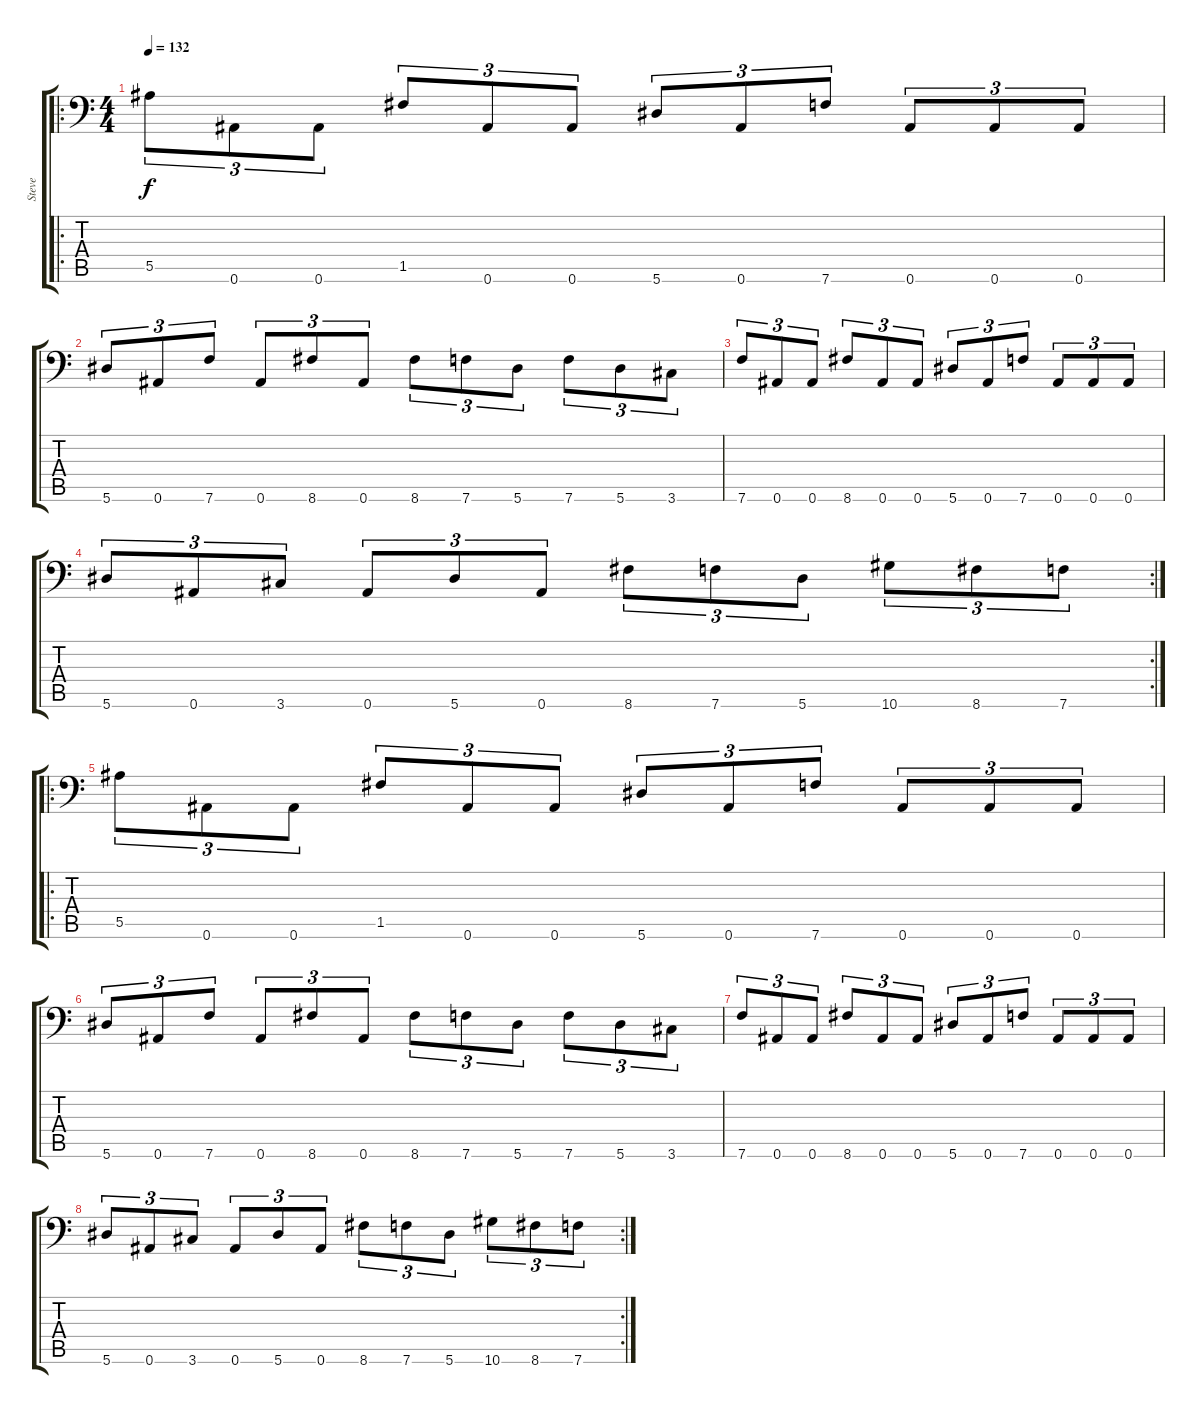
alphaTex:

\track ("Steve" "Steve") {instrument distortionguitar}
\staff {score tabs}
\tuning (C4 G3 Eb3 Bb2 F2 Bb1) {hide}
\ro
\ts (4 4)
\tempo 132
\clef f4
\ks c
5.5.8{tu (3 2) dy f instrument distortionguitar} 0.6.8{tu (3 2)} 0.6.8{tu (3 2)} 1.5.8{tu (3 2)} 0.6.8{tu (3 2)} 0.6.8{tu (3 2)} 5.6.8{tu (3 2)} 0.6.8{tu (3 2)} 7.6.8{tu (3 2)} 0.6.8{tu (3 2)} 0.6.8{tu (3 2)} 0.6.8{tu (3 2)} |
5.6.8{tu (3 2)} 0.6.8{tu (3 2)} 7.6.8{tu (3 2)} 0.6.8{tu (3 2)} 8.6.8{tu (3 2)} 0.6.8{tu (3 2)} 8.6.8{tu (3 2)} 7.6.8{tu (3 2)} 5.6.8{tu (3 2)} 7.6.8{tu (3 2)} 5.6.8{tu (3 2)} 3.6.8{tu (3 2)} |
7.6.8{tu (3 2)} 0.6.8{tu (3 2)} 0.6.8{tu (3 2)} 8.6.8{tu (3 2)} 0.6.8{tu (3 2)} 0.6.8{tu (3 2)} 5.6.8{tu (3 2)} 0.6.8{tu (3 2)} 7.6.8{tu (3 2)} 0.6.8{tu (3 2)} 0.6.8{tu (3 2)} 0.6.8{tu (3 2)} |
\rc 2
5.6.8{tu (3 2)} 0.6.8{tu (3 2)} 3.6.8{tu (3 2)} 0.6.8{tu (3 2)} 5.6.8{tu (3 2)} 0.6.8{tu (3 2)} 8.6.8{tu (3 2)} 7.6.8{tu (3 2)} 5.6.8{tu (3 2)} 10.6.8{tu (3 2)} 8.6.8{tu (3 2)} 7.6.8{tu (3 2)} |
\ro
5.5.8{tu (3 2)} 0.6.8{tu (3 2)} 0.6.8{tu (3 2)} 1.5.8{tu (3 2)} 0.6.8{tu (3 2)} 0.6.8{tu (3 2)} 5.6.8{tu (3 2)} 0.6.8{tu (3 2)} 7.6.8{tu (3 2)} 0.6.8{tu (3 2)} 0.6.8{tu (3 2)} 0.6.8{tu (3 2)} |
5.6.8{tu (3 2)} 0.6.8{tu (3 2)} 7.6.8{tu (3 2)} 0.6.8{tu (3 2)} 8.6.8{tu (3 2)} 0.6.8{tu (3 2)} 8.6.8{tu (3 2)} 7.6.8{tu (3 2)} 5.6.8{tu (3 2)} 7.6.8{tu (3 2)} 5.6.8{tu (3 2)} 3.6.8{tu (3 2)} |
7.6.8{tu (3 2)} 0.6.8{tu (3 2)} 0.6.8{tu (3 2)} 8.6.8{tu (3 2)} 0.6.8{tu (3 2)} 0.6.8{tu (3 2)} 5.6.8{tu (3 2)} 0.6.8{tu (3 2)} 7.6.8{tu (3 2)} 0.6.8{tu (3 2)} 0.6.8{tu (3 2)} 0.6.8{tu (3 2)} |
\rc 2
5.6.8{tu (3 2)} 0.6.8{tu (3 2)} 3.6.8{tu (3 2)} 0.6.8{tu (3 2)} 5.6.8{tu (3 2)} 0.6.8{tu (3 2)} 8.6.8{tu (3 2)} 7.6.8{tu (3 2)} 5.6.8{tu (3 2)} 10.6.8{tu (3 2)} 8.6.8{tu (3 2)} 7.6.8{tu (3 2)}
